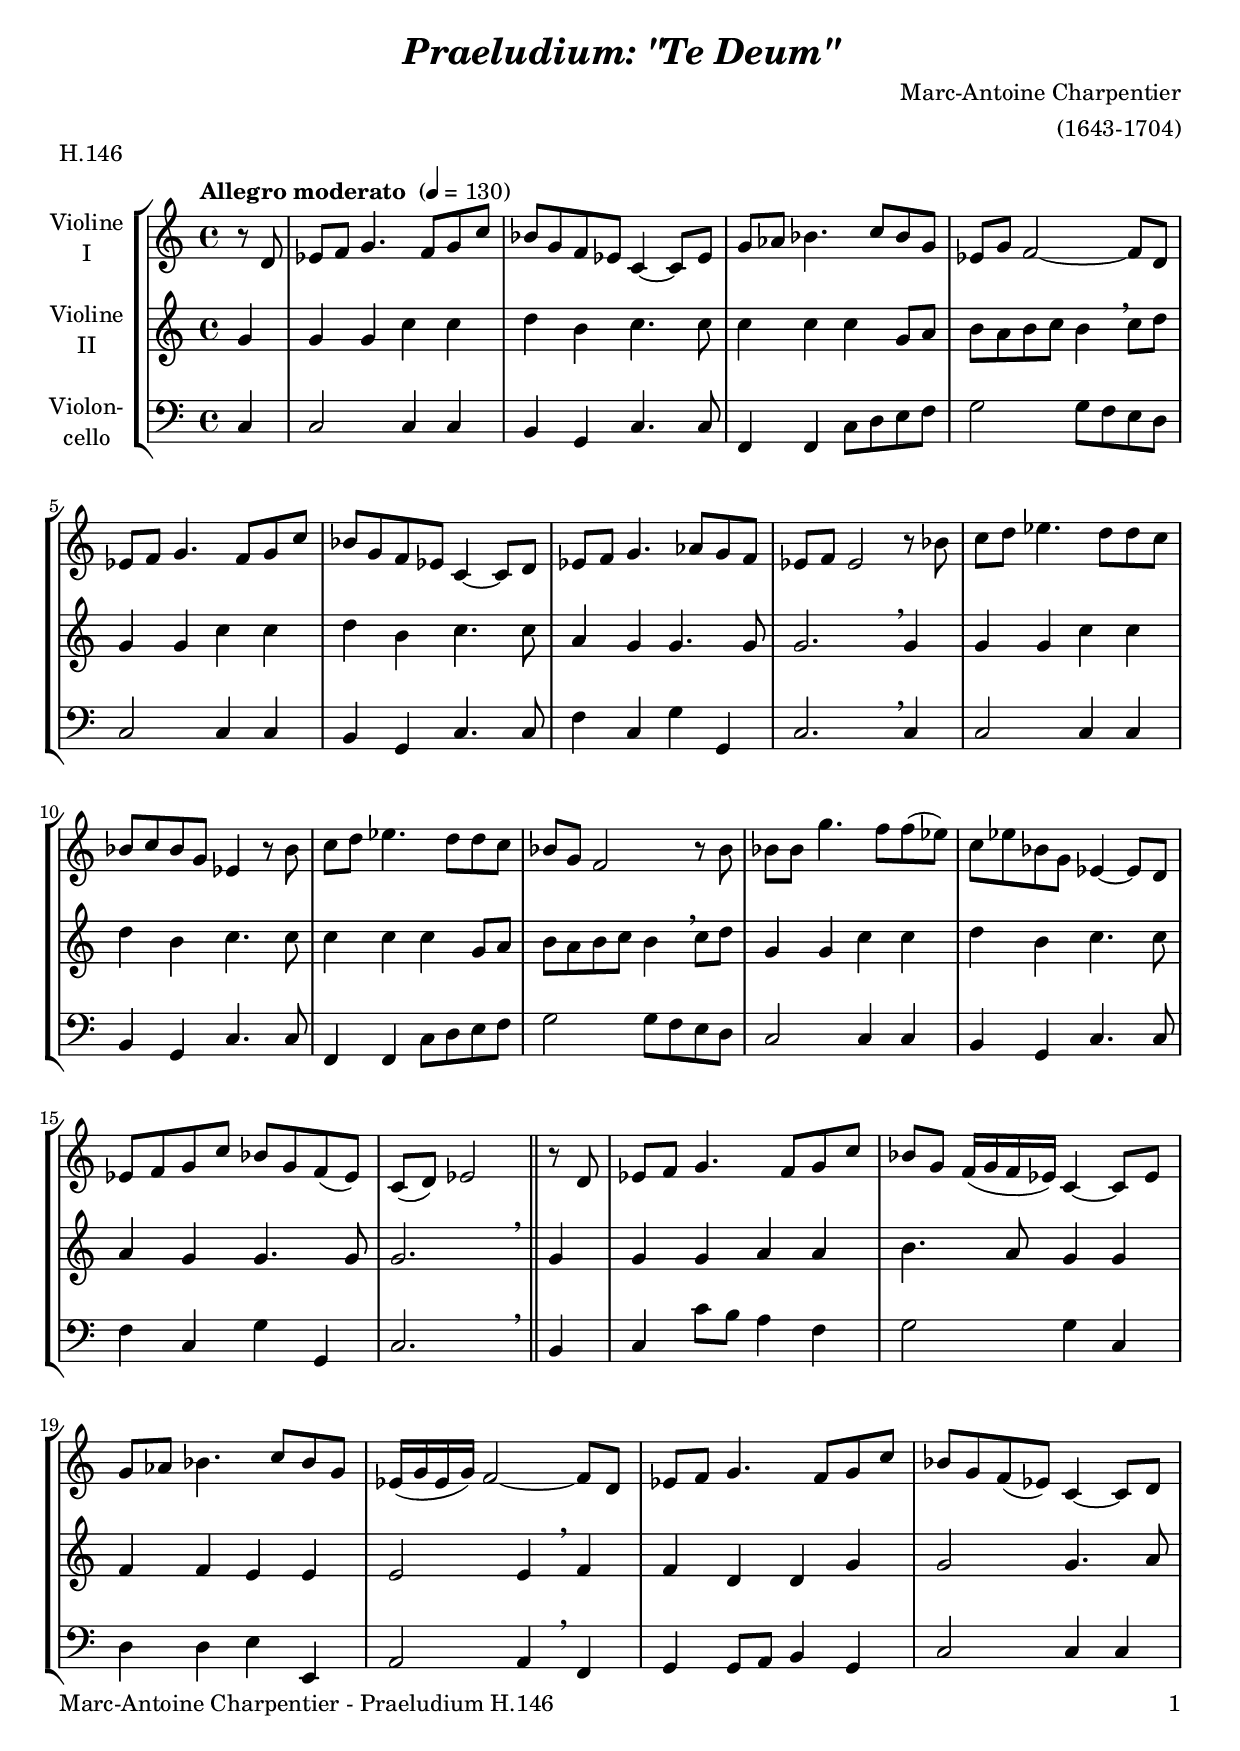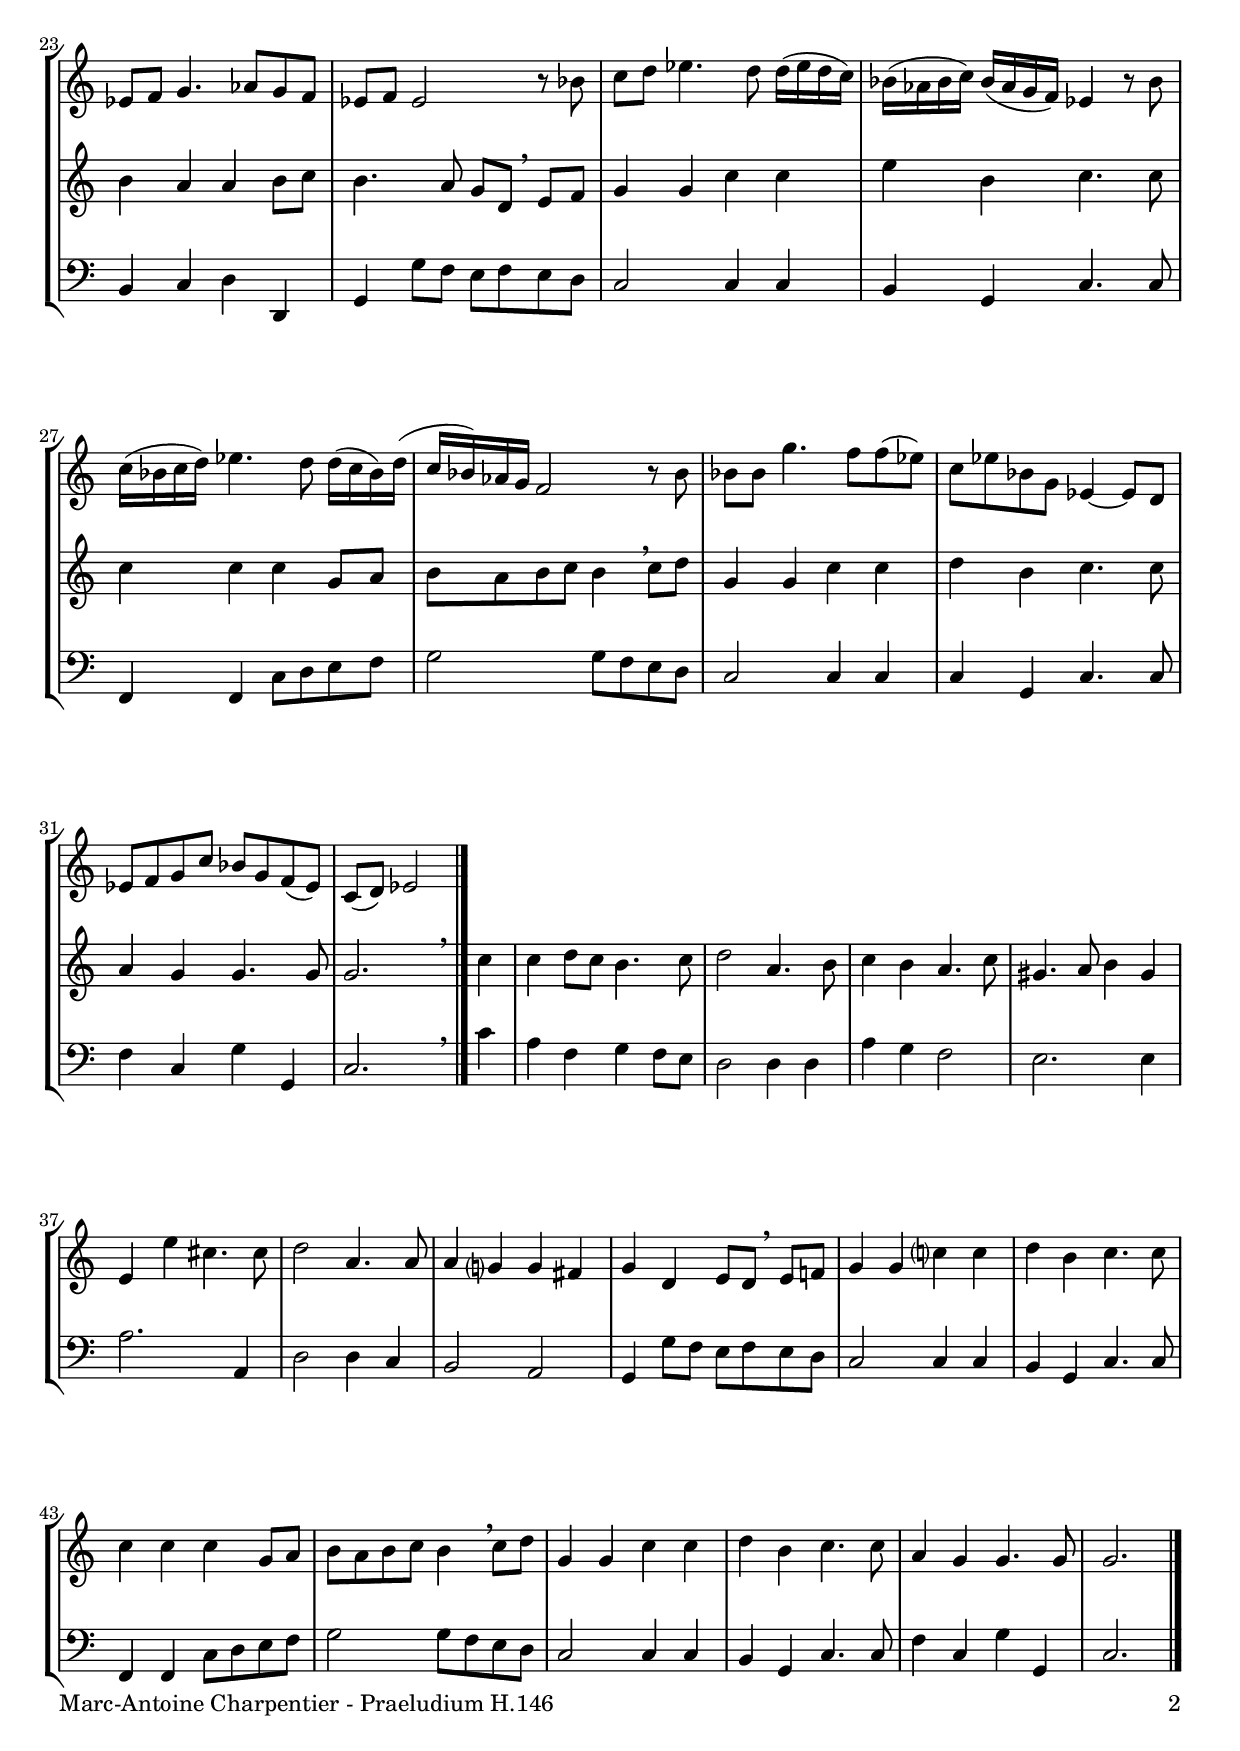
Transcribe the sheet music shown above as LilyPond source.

\version "2.20.2"
\include "deutsch.ly"

#(set-global-staff-size 20)

\header {
  title     = \markup \bold \italic "Praeludium: \"Te Deum\""
  composer  = "Marc-Antoine Charpentier"
  arranger  = "(1643-1704)"
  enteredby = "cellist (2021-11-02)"
  piece     = "H.146"
}

voiceconsts = {
 \key c \major
 \time 4/4
 \clef "treble"
% \numericTimeSignature
 \compressEmptyMeasures
  % Set default beaming for all staves
%  \set Timing.beamExceptions = #'()
%  \set Timing.baseMoment     = #(ly:make-moment 1 4)
%  \set Timing.beatStructure  = #'(1 1 1) 
 \tempo "Allegro moderato " 4=130
}

minstr = "harpsichord"
mihi = "clarinet"
%minstr = "accordion"
milo = "bassoon"
mivl = "violin"
miva = "viola"
miba = "cello"

rit = \mark \markup \box \italic "rit."

\include "v1.ily"
vb = \relative c'' {
  \voiceconsts

  \partial 4 g4
  g g c c
  d h c4. c8
  c4 c c g8 a
  h a h c h4 \breathe c8 d
  g,4 g c c
  d h c4. c8
  a4 g g4. g8

  g2. \breathe g4
  g g c c
  d h c4. c8
  c4 c c g8 a
  h a h c h4 \breathe c8 d
  g,4 g c c
  d h c4. c8
  a4 g g4. g8
  g2. \breathe g4

  g g a a
  h4. a8 g4 g
  f f e e
  e2 e4 \breathe f
  f d d g
  g2 g4. a8
  h4 a a h8 c
  h4. a8 g d \breathe e f

  g4 g c c
  e h c4. c8
  c4 c c g8 a
  h a h c h4 \breathe c8 d
  g,4 g c c
  d h c4. c8
  a4 g g4. g8
  g2. \breathe c4

  c d8 c h4. c8
  d2 a4. h8
  c4 h a4. c8
  gis4. a8 h4 gis
  e e' cis4. cis8
  d2 a4. a8
  a4 g? g fis
  g d e8 d \breathe e f!

  g4 g c? c
  d h c4. c8
  c4 c c g8 a
  h a h c h4 \breathe c8 d
  g,4 g c c
  d h c4. c8
  a4 g g4. g8
  g2. \bar "|."
}

vc = \relative c {
  \voiceconsts
  \clef "bass"
  
  \partial 4 c4
  c2 c4 c
  h g c4. c8
  f,4 f c'8 d e f
  g2 g8 f e d
  c2 c4 c
  h g c4. c8
  f4 c g' g,
  c2. \breathe c4

  c2 c4 c
  h g c4. c8
  f,4 f c'8 d e f
  g2 g8 f e d
  c2 c4 c
  h g c4. c8
  f4 c g' g,
  c2. \breathe h4
  c c'8 h a4 f

  g2 g4 c,
  d d e e,
  a2 a4 \breathe f
  g g8 a h4 g
  c2 c4 c
  h c d d,
  g g'8 f e f e d
  c2 c4 c
  h g c4. c8

  f,4 f c'8 d e f
  g2 g8 f e d
  c2 c4 c
  c g c4. c8
  f4 c g' g,
  c2. \breathe c'4
  a f g f8 e
  d2 d4 d
  a' g f2

  e2. e4
  a2. a,4
  d2 d4 c
  h2 a
  g4 g'8 f e f e d
  c2 c4 c
  h g c4. c8

  f,4 f c'8 d e f
  g2 g8 f e d
  c2 c4 c
  h g c4. c8
  f4 c g' g,
  c2. \bar "|."
}


music = \new StaffGroup <<
      \new Staff {
        \set Staff.midiInstrument = \mivl
        \set Staff.instrumentName = \markup \center-column { "Violine" "I" }
        \transpose c c { \va }
      }
      
      \new Staff {
        \set Staff.midiInstrument = \mivl
        \set Staff.instrumentName = \markup \center-column { "Violine" "II" }
        \transpose c c { \vb }
      }
      
      \new Staff {
        \set Staff.midiInstrument = \miba
        \set Staff.instrumentName = \markup \center-column { "Violon-" "cello" }
        \transpose c c { \vc }
      }
>>

\book {
   \paper {
    print-page-number = ##t
    print-first-page-number = ##t
    ragged-last-bottom = ##f
    oddHeaderMarkup = \markup \null
    evenHeaderMarkup = \markup \null
    oddFooterMarkup = \markup {
      \fill-line {
        \on-the-fly #print-page-number-check-first
        "Marc-Antoine Charpentier - Praeludium H.146" \fromproperty #'page:page-number-string
      }
    }
    evenFooterMarkup = \oddFooterMarkup
  } \score {
    \music
    \layout {}
  }

  \score {
    \unfoldRepeats \music

    \midi {
      \context {
        \Score
      }
    }
  }
}